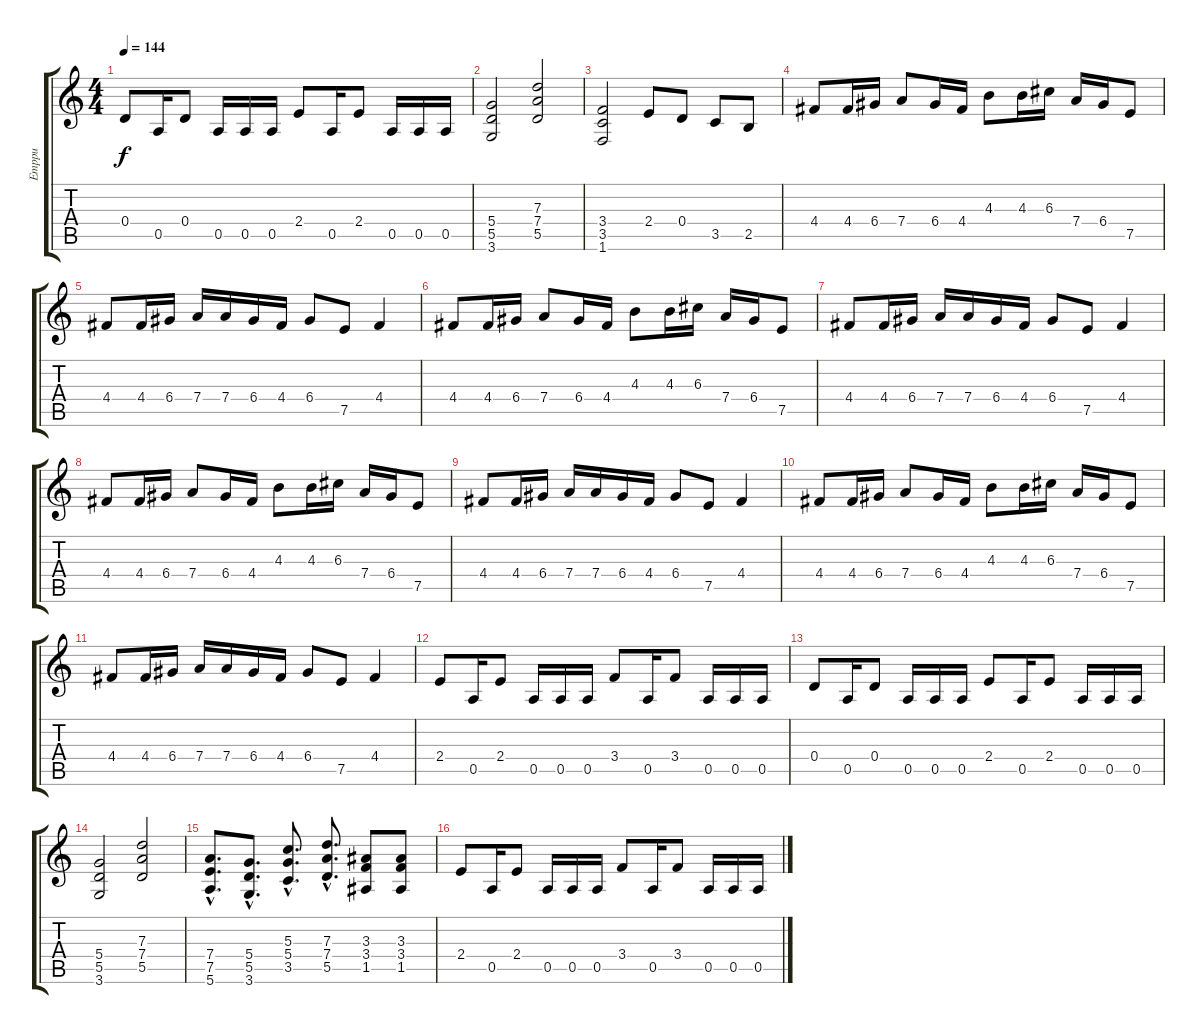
\track ("Emppu" "Emppu") {instrument overdrivenguitar}
\staff {score tabs}
\tuning (E4 B3 G3 D3 A2 E2) {hide}
\ts (4 4)
\tempo 144
\clef g2
\ks c
0.4.8{dy f} 0.5.16 0.4.8 0.5.16 0.5.16 0.5.16 2.4.8 0.5.16 2.4.8 0.5.16 0.5.16 0.5.16 |
(5.4 5.5 3.6).2 (7.3 7.4 5.5).2 |
(3.4 3.5 1.6).2 2.4.8 0.4.8 3.5.8 2.5.8 |
4.4.8 4.4.16 6.4.16 7.4.8 6.4.16 4.4.16 4.3.8 4.3.16 6.3.16 7.4.16 6.4.16 7.5.8 |
4.4.8 4.4.16 6.4.16 7.4.16 7.4.16 6.4.16 4.4.16 6.4.8 7.5.8 4.4.4 |
4.4.8 4.4.16 6.4.16 7.4.8 6.4.16 4.4.16 4.3.8 4.3.16 6.3.16 7.4.16 6.4.16 7.5.8 |
4.4.8 4.4.16 6.4.16 7.4.16 7.4.16 6.4.16 4.4.16 6.4.8 7.5.8 4.4.4 |
4.4.8 4.4.16 6.4.16 7.4.8 6.4.16 4.4.16 4.3.8 4.3.16 6.3.16 7.4.16 6.4.16 7.5.8 |
4.4.8 4.4.16 6.4.16 7.4.16 7.4.16 6.4.16 4.4.16 6.4.8 7.5.8 4.4.4 |
4.4.8 4.4.16 6.4.16 7.4.8 6.4.16 4.4.16 4.3.8 4.3.16 6.3.16 7.4.16 6.4.16 7.5.8 |
4.4.8 4.4.16 6.4.16 7.4.16 7.4.16 6.4.16 4.4.16 6.4.8 7.5.8 4.4.4 |
2.4.8 0.5.16 2.4.8 0.5.16 0.5.16 0.5.16 3.4.8 0.5.16 3.4.8 0.5.16 0.5.16 0.5.16 |
0.4.8 0.5.16 0.4.8 0.5.16 0.5.16 0.5.16 2.4.8 0.5.16 2.4.8 0.5.16 0.5.16 0.5.16 |
(5.4 5.5 3.6).2 (7.3 7.4 5.5).2 |
(7.4{hac} 7.5{hac} 5.6{hac}).8{d} (5.4{hac} 5.5{hac} 3.6{hac}).8{d} (5.3{hac} 5.4{hac} 3.5{hac}).8{d} (7.3{hac} 7.4{hac} 5.5{hac}).8{d} (3.3 3.4 1.5).8 (3.3 3.4 1.5).8 |
2.4.8 0.5.16 2.4.8 0.5.16 0.5.16 0.5.16 3.4.8 0.5.16 3.4.8 0.5.16 0.5.16 0.5.16
